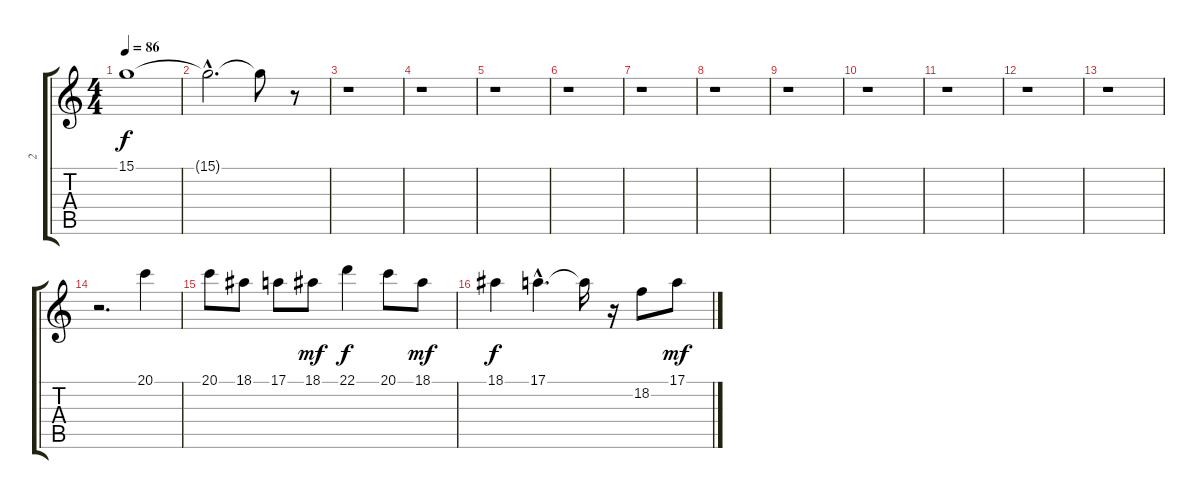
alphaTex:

\track ("2" "2") {instrument englishhorn}
\staff {score tabs}
\tuning (E4 B3 G3 D3 A2 E2) {hide}
\ts (4 4)
\tempo 86
\clef g2
\ks c
15.1.1{dy f} |
15.1{hac t}.2{d} 15.1{t}.8 r.8 |
r.1 |
r.1 |
r.1 |
r.1 |
r.1 |
r.1 |
r.1 |
r.1 |
r.1 |
r.1 |
r.1 |
r.2{d} 20.1.4 |
20.1.8 18.1.8 17.1.8 18.1.8{dy mf} 22.1.4{dy f} 20.1.8 18.1.8{dy mf} |
18.1.4{dy f} 17.1{hac}.4{d} 17.1{t}.16 r.16 18.2.8 17.1.8{dy mf}
